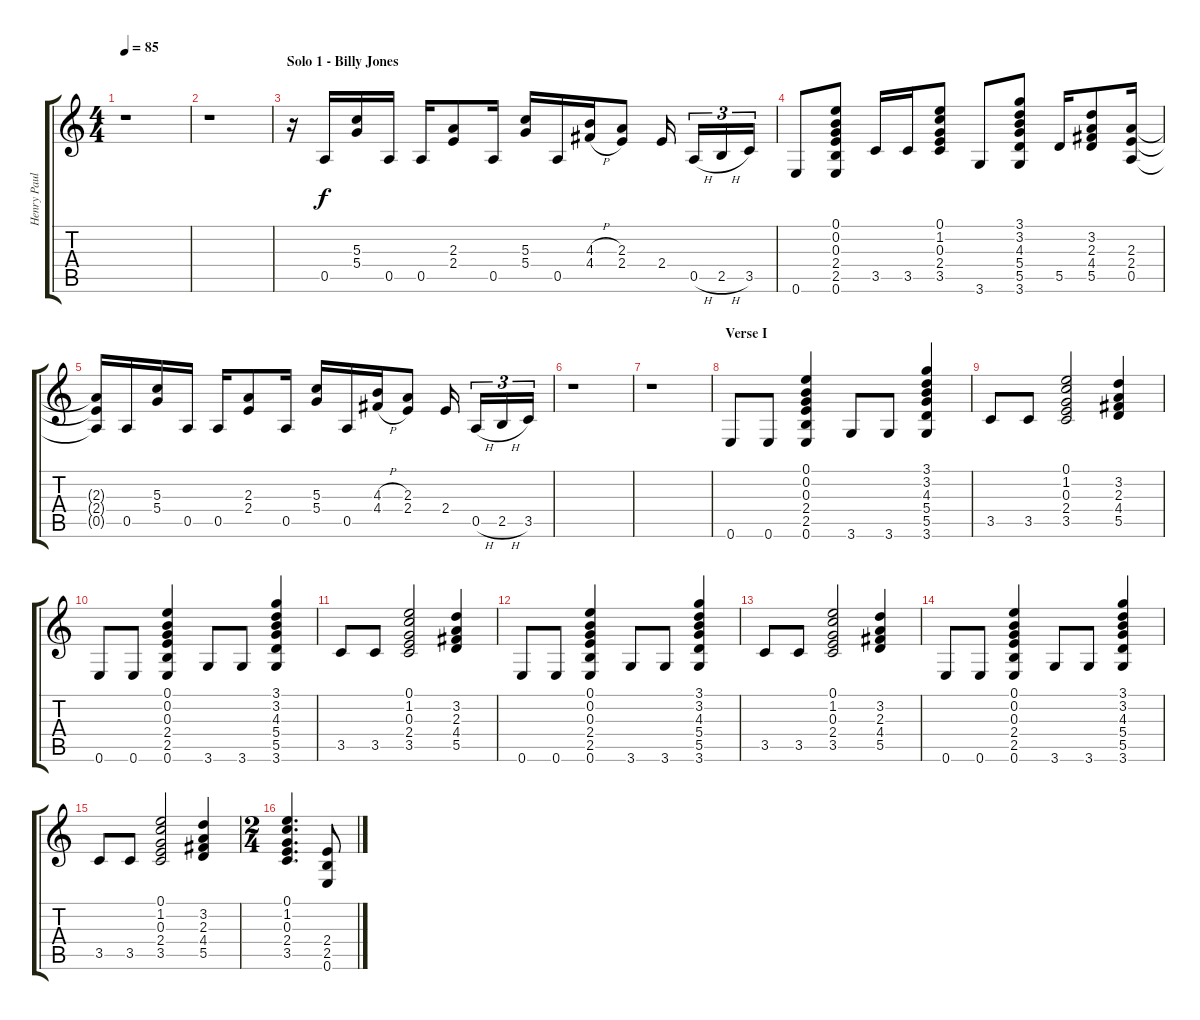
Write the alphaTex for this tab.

\track ("Henry Paul Acoustic Rhythm" "Henry Paul") {instrument acousticguitarsteel}
\staff {score tabs}
\tuning (E4 B3 G3 D3 A2 E2) {hide}
\ts (4 4)
\tempo 85
\clef g2
\ks c
r.1{dy f} |
r.1 |
\section ("" "Solo 1 - Billy Jones")
r.16 0.5.16 (5.3 5.4).16 0.5.16 0.5.16 (2.3 2.4).8 0.5.16 (5.3 5.4).16 0.5.16 (4.3{h} 4.4{h}).16 (2.3 2.4).8 2.4.16 0.5{h}.16{tu (3 2)} 2.5{h}.16{tu (3 2)} 3.5.16{tu (3 2)} |
0.6.8 (0.1 0.2 0.3 2.4 2.5 0.6).8 3.5.16 3.5.16 (0.1 1.2 0.3 2.4 3.5).8 3.6.8 (3.1 3.2 4.3 5.4 5.5 3.6).8 5.5.16 (3.2 2.3 4.4 5.5).8 (2.3 2.4 0.5).16 |
(2.3{t} 2.4{t} 0.5{t}).16 0.5.16 (5.3 5.4).16 0.5.16 0.5.16 (2.3 2.4).8 0.5.16 (5.3 5.4).16 0.5.16 (4.3{h} 4.4{h}).16 (2.3 2.4).8 2.4.16 0.5{h}.16{tu (3 2)} 2.5{h}.16{tu (3 2)} 3.5.16{tu (3 2)} |
r.1 |
r.1 |
\section ("" "Verse I")
0.6.8 0.6.8 (0.1 0.2 0.3 2.4 2.5 0.6).4 3.6.8 3.6.8 (3.1 3.2 4.3 5.4 5.5 3.6).4 |
3.5.8 3.5.8 (0.1 1.2 0.3 2.4 3.5).2 (3.2 2.3 4.4 5.5).4 |
0.6.8 0.6.8 (0.1 0.2 0.3 2.4 2.5 0.6).4 3.6.8 3.6.8 (3.1 3.2 4.3 5.4 5.5 3.6).4 |
3.5.8 3.5.8 (0.1 1.2 0.3 2.4 3.5).2 (3.2 2.3 4.4 5.5).4 |
0.6.8 0.6.8 (0.1 0.2 0.3 2.4 2.5 0.6).4 3.6.8 3.6.8 (3.1 3.2 4.3 5.4 5.5 3.6).4 |
3.5.8 3.5.8 (0.1 1.2 0.3 2.4 3.5).2 (3.2 2.3 4.4 5.5).4 |
0.6.8 0.6.8 (0.1 0.2 0.3 2.4 2.5 0.6).4 3.6.8 3.6.8 (3.1 3.2 4.3 5.4 5.5 3.6).4 |
3.5.8 3.5.8 (0.1 1.2 0.3 2.4 3.5).2 (3.2 2.3 4.4 5.5).4 |
\ts (2 4)
(0.1 1.2 0.3 2.4 3.5).4{d} (2.4 2.5 0.6).8
